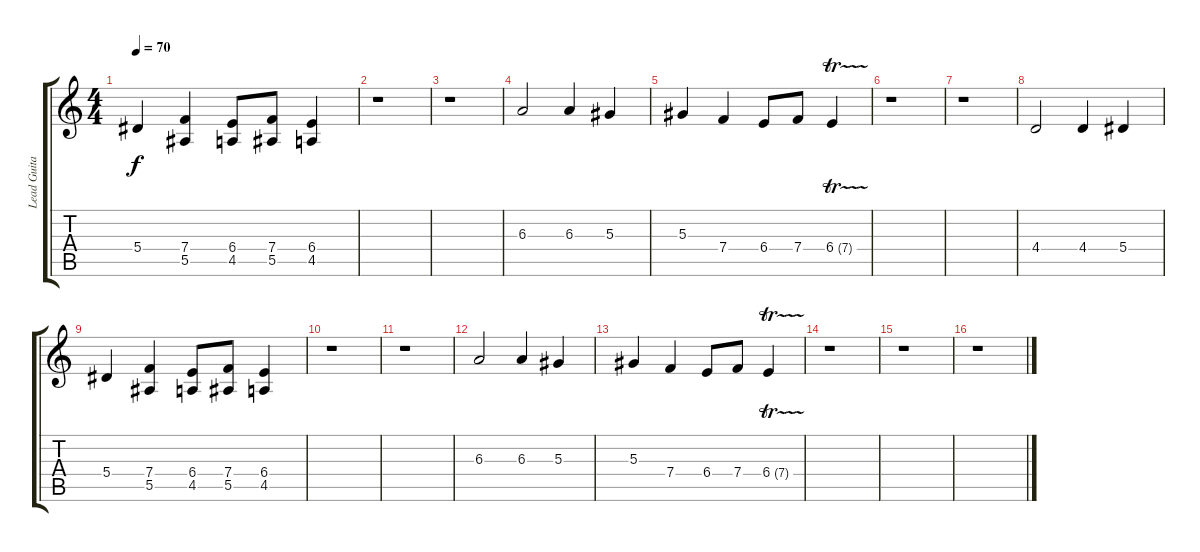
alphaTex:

\track ("Lead Guitar (Distortion)" "Lead Guita") {instrument overdrivenguitar}
\staff {score tabs}
\tuning (C4 G3 Eb3 Bb2 F2 C2) {hide}
\ts (4 4)
\tempo 70
\clef g2
\ks c
5.4.4{dy f} (7.4 5.5).4 (6.4 4.5).8 (7.4 5.5).8 (6.4 4.5).4 |
r.1 |
r.1 |
6.3.2 6.3.4 5.3.4 |
5.3.4 7.4.4 6.4.8 7.4.8 6.4{tr (7 32)}.4 |
r.1 |
r.1 |
4.4.2 4.4.4 5.4.4 |
5.4.4 (7.4 5.5).4 (6.4 4.5).8 (7.4 5.5).8 (6.4 4.5).4 |
r.1 |
r.1 |
6.3.2 6.3.4 5.3.4 |
5.3.4 7.4.4 6.4.8 7.4.8 6.4{tr (7 32)}.4 |
r.1 |
r.1 |
r.1
